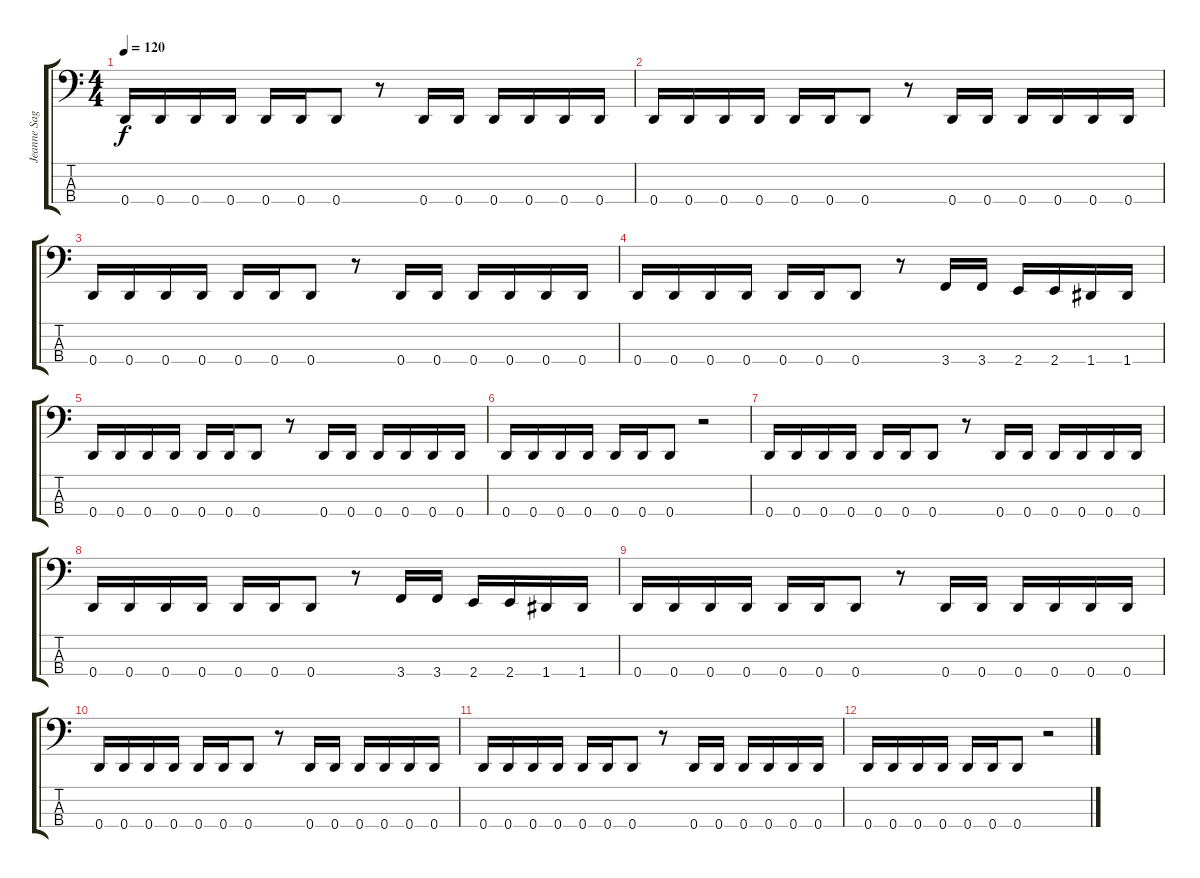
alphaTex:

\track ("Jeanne Sagan" "Jeanne Sag") {instrument electricbassfinger}
\staff {score tabs}
\tuning (F2 C2 G1 D1) {hide}
\ts (4 4)
\tempo 120
\clef f4
\ks c
0.4.16{dy f} 0.4.16 0.4.16 0.4.16 0.4.16 0.4.16 0.4.8 r.8 0.4.16 0.4.16 0.4.16 0.4.16 0.4.16 0.4.16 |
0.4.16 0.4.16 0.4.16 0.4.16 0.4.16 0.4.16 0.4.8 r.8 0.4.16 0.4.16 0.4.16 0.4.16 0.4.16 0.4.16 |
0.4.16 0.4.16 0.4.16 0.4.16 0.4.16 0.4.16 0.4.8 r.8 0.4.16 0.4.16 0.4.16 0.4.16 0.4.16 0.4.16 |
0.4.16 0.4.16 0.4.16 0.4.16 0.4.16 0.4.16 0.4.8 r.8 3.4.16 3.4.16 2.4.16 2.4.16 1.4.16 1.4.16 |
0.4.16 0.4.16 0.4.16 0.4.16 0.4.16 0.4.16 0.4.8 r.8 0.4.16 0.4.16 0.4.16 0.4.16 0.4.16 0.4.16 |
0.4.16 0.4.16 0.4.16 0.4.16 0.4.16 0.4.16 0.4.8 r.2 |
0.4.16 0.4.16 0.4.16 0.4.16 0.4.16 0.4.16 0.4.8 r.8 0.4.16 0.4.16 0.4.16 0.4.16 0.4.16 0.4.16 |
0.4.16 0.4.16 0.4.16 0.4.16 0.4.16 0.4.16 0.4.8 r.8 3.4.16 3.4.16 2.4.16 2.4.16 1.4.16 1.4.16 |
0.4.16 0.4.16 0.4.16 0.4.16 0.4.16 0.4.16 0.4.8 r.8 0.4.16 0.4.16 0.4.16 0.4.16 0.4.16 0.4.16 |
0.4.16 0.4.16 0.4.16 0.4.16 0.4.16 0.4.16 0.4.8 r.8 0.4.16 0.4.16 0.4.16 0.4.16 0.4.16 0.4.16 |
0.4.16 0.4.16 0.4.16 0.4.16 0.4.16 0.4.16 0.4.8 r.8 0.4.16 0.4.16 0.4.16 0.4.16 0.4.16 0.4.16 |
0.4.16 0.4.16 0.4.16 0.4.16 0.4.16 0.4.16 0.4.8 r.2
